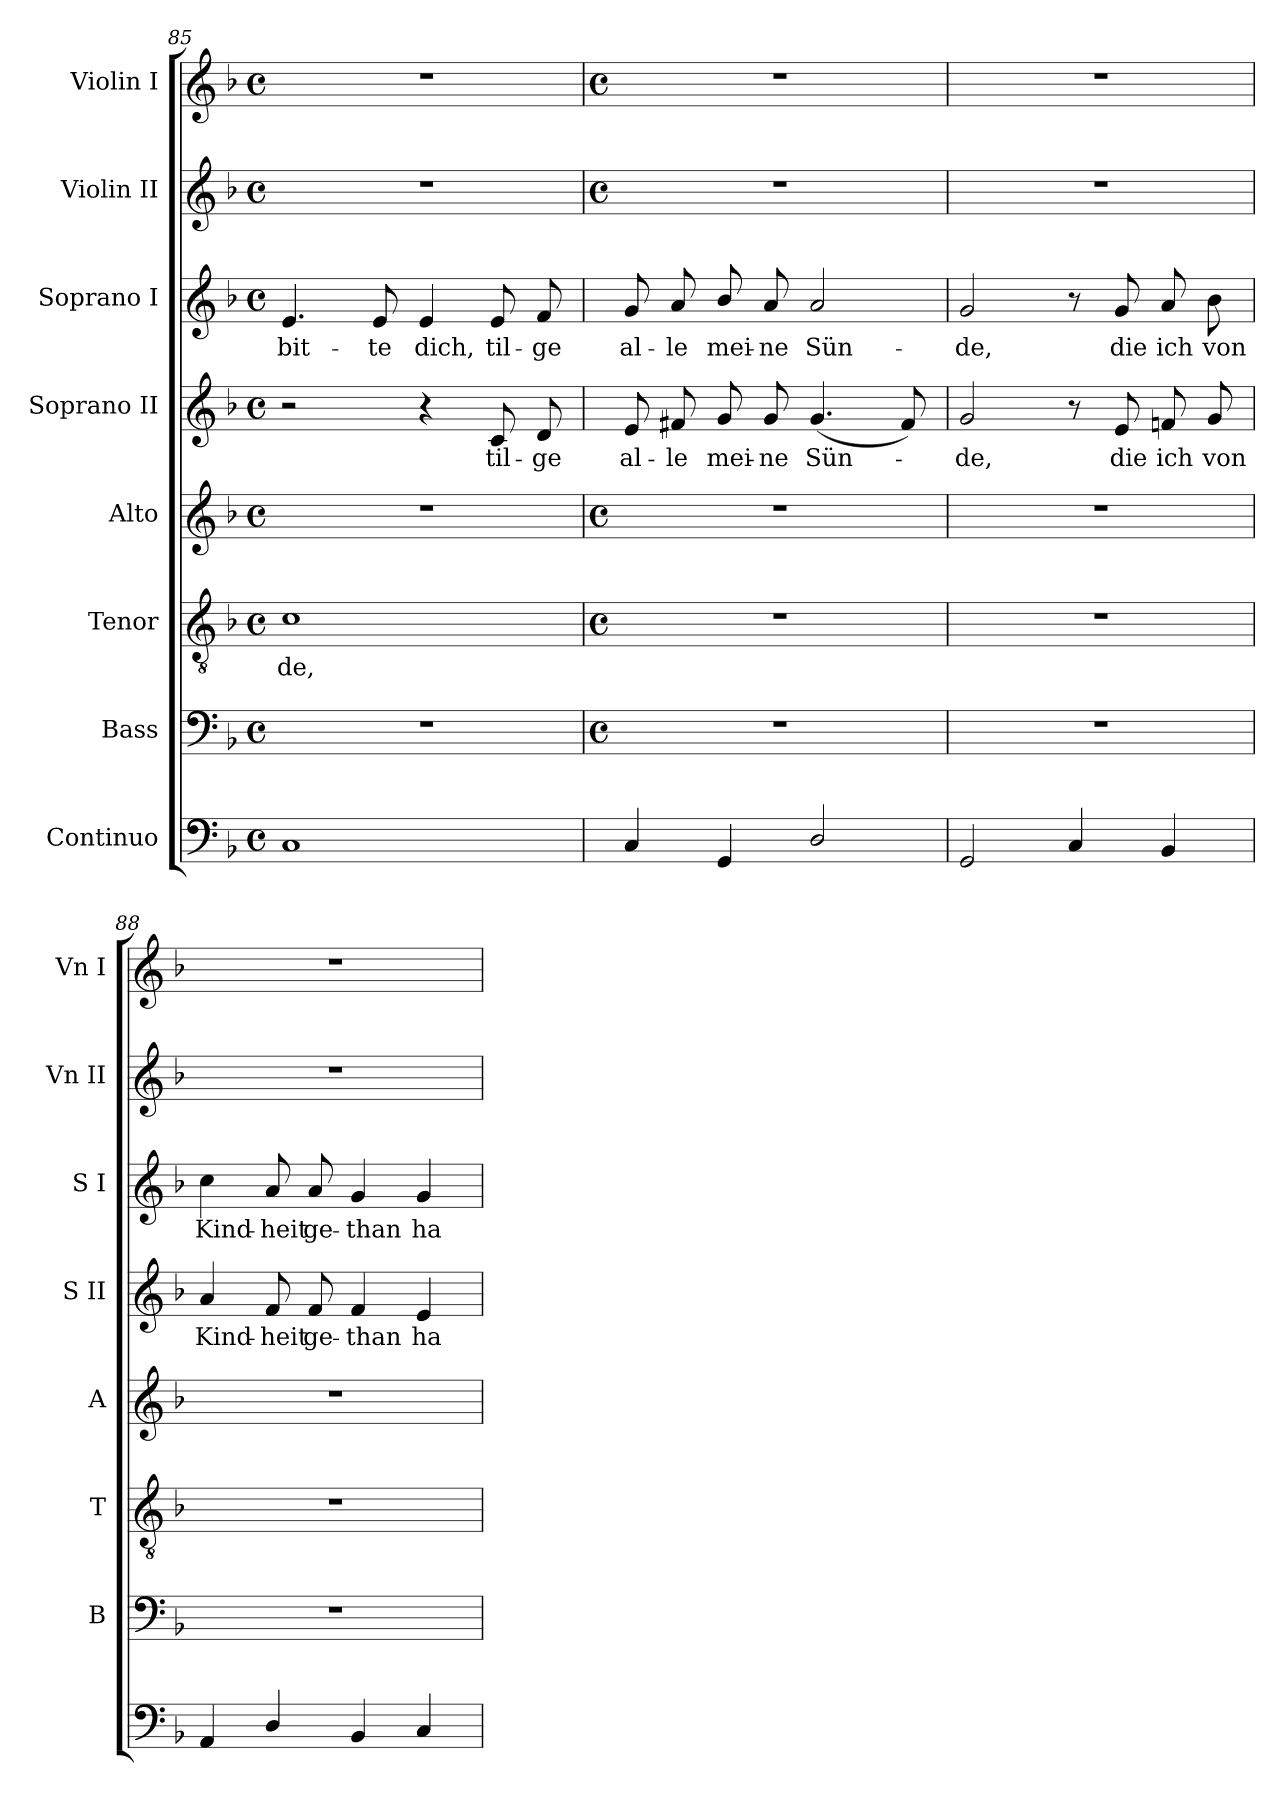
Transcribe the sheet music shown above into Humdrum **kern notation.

**kern	**kern	**kern	**text	**kern	**kern	**text	**kern	**text	**kern	**kern
*part8	*part7	*part6	*part6	*part5	*part4	*part4	*part3	*part3	*part2	*part1
*staff8	*staff7	*staff6	*staff6	*staff5	*staff4	*staff4	*staff3	*staff3	*staff2	*staff1
*I"Continuo	*I"Bass	*I"Tenor	*	*I"Alto	*I"Soprano II	*	*I"Soprano I	*	*I"Violin II	*I"Violin I
*	*I'B	*I'T	*	*I'A	*I'S II	*	*I'S I	*	*I'Vn II	*I'Vn I
*clefF4	*clefF4	*clefGv2	*	*clefG2	*clefG2	*	*clefG2	*	*clefG2	*clefG2
*k[b-]	*k[b-]	*k[b-]	*	*k[b-]	*k[b-]	*	*k[b-]	*	*k[b-]	*k[b-]
*F:	*F:	*F:	*	*F:	*F:	*	*F:	*	*F:	*F:
*M4/4	*M4/4	*M4/4	*	*M4/4	*M4/4	*	*M4/4	*	*M4/4	*M4/4
*met(c)	*met(c)	*met(c)	*	*met(c)	*met(c)	*	*met(c)	*	*met(c)	*met(c)
=85	=85	=85	=85	=85	=85	=85	=85	=85	=85	=85
!	!	!	!LO:LY:b	!	!	!	!	!LO:LY:b	!	!
1C	1r	1c	de,	1r	2r	.	4.e	bit-	1r	1r
!	!	!	!	!	!	!	!	!LO:LY:b	!	!
.	.	.	.	.	.	.	8e	-te	.	.
!	!	!	!	!	!	!	!	!LO:LY:b	!	!
.	.	.	.	.	4r	.	4e	dich,	.	.
!	!	!	!	!	!	!LO:LY:b	!	!LO:LY:b	!	!
.	.	.	.	.	8c	til-	8e	til-	.	.
!	!	!	!	!	!	!LO:LY:b	!	!LO:LY:b	!	!
.	.	.	.	.	8d	-ge	8f	-ge	.	.
!!LO:LB:g=z
=86	=86	=86	=86	=86	=86	=86	=86	=86	=86	=86
*	*M4/4	*M4/4	*	*M4/4	*	*	*	*	*M4/4	*M4/4
*	*met(c)	*met(c)	*	*met(c)	*	*	*	*	*met(c)	*met(c)
!	!	!	!	!	!	!LO:LY:b	!	!LO:LY:b	!	!
4C	1r	1r	.	1r	8e	al-	8g	al-	1r	1r
!	!	!	!	!	!	!LO:LY:b	!	!LO:LY:b	!	!
.	.	.	.	.	8f#X	-le	8a	-le	.	.
!	!	!	!	!	!	!LO:LY:b	!	!LO:LY:b	!	!
4GG	.	.	.	.	8g	mei-	8b-/	mei-	.	.
!	!	!	!	!	!	!LO:LY:b	!	!LO:LY:b	!	!
.	.	.	.	.	8g	-ne	8a	-ne	.	.
!	!	!	!	!	!	!LO:LY:b	!	!LO:LY:b	!	!
2D/	.	.	.	.	(<4.g	Sün-	2a	Sün-	.	.
.	.	.	.	.	8f#)	.	.	.	.	.
=87	=87	=87	=87	=87	=87	=87	=87	=87	=87	=87
!	!	!	!	!	!	!LO:LY:b	!	!LO:LY:b	!	!
2GG	1r	1r	.	1r	2g	de,	2g	-de,	1r	1r
4C	.	.	.	.	8r	.	8r	.	.	.
!	!	!	!	!	!	!LO:LY:b	!	!LO:LY:b	!	!
.	.	.	.	.	8e	die	8g	die	.	.
!	!	!	!	!	!	!LO:LY:b	!	!LO:LY:b	!	!
4BB-	.	.	.	.	8fn	ich	8a	ich	.	.
!	!	!	!	!	!	!LO:LY:b	!	!LO:LY:b	!	!
.	.	.	.	.	8g	von	8b-	von	.	.
=88	=88	=88	=88	=88	=88	=88	=88	=88	=88	=88
!	!	!	!	!	!	!LO:LY:b	!	!LO:LY:b	!	!
4AA	1r	1r	.	1r	4a	Kind-	4cc	Kind-	1r	1r
!	!	!	!	!	!	!LO:LY:b	!	!LO:LY:b	!	!
4D/	.	.	.	.	8f	-heit	8a	-heit	.	.
!	!	!	!	!	!	!LO:LY:b	!	!LO:LY:b	!	!
.	.	.	.	.	8f	ge-	8a	ge-	.	.
!	!	!	!	!	!	!LO:LY:b	!	!LO:LY:b	!	!
4BB-	.	.	.	.	4f	-than	4g	-than	.	.
!	!	!	!	!	!	!LO:LY:b	!	!LO:LY:b	!	!
4C	.	.	.	.	4e	ha-	4g	ha-	.	.
=	=	=	=	=	=	=	=	=	=	=
*-	*-	*-	*-	*-	*-	*-	*-	*-	*-	*-
